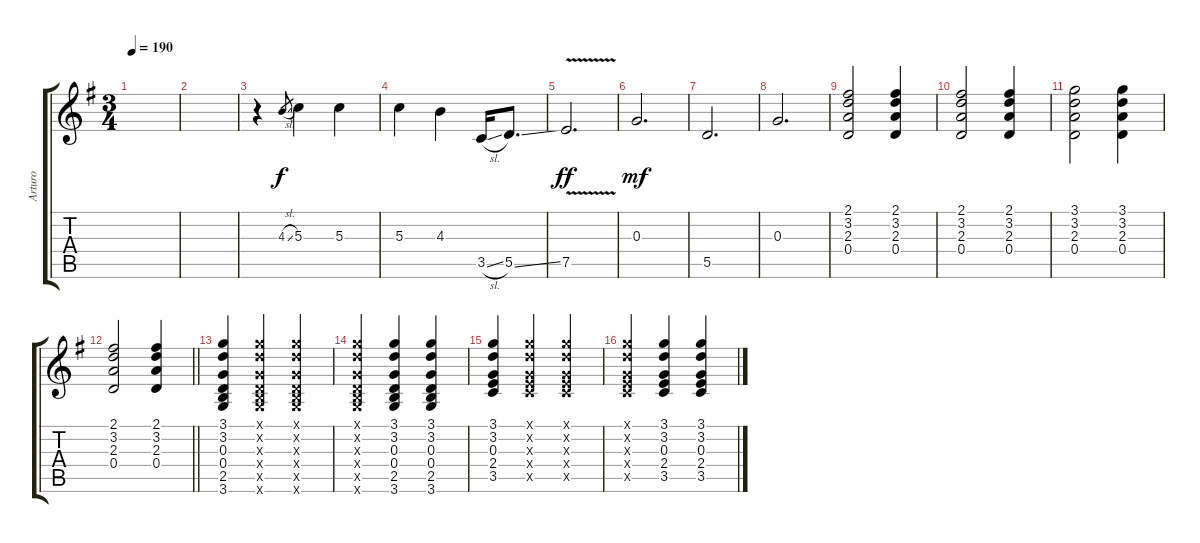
\track ("Arturo" "Arturo") {instrument acousticguitarsteel}
\staff {score tabs}
\tuning (E4 B3 G3 D3 A2 E2) {hide}
\ts (3 4)
\tempo 190
\clef g2
\ks g
|
|
r.4 4.3{sl}.8{gr} 5.3.4 5.3.4 |
5.3.4 4.3.4 3.5{sl}.16 5.5{ss}.8{d} |
7.5{v}.2{d dy ff} |
0.3.2{d dy mf} |
5.5.2{d} |
0.3.2{d} |
(2.1 3.2 2.3 0.4).2 (2.1 3.2 2.3 0.4).4 |
(2.1 3.2 2.3 0.4).2 (2.1 3.2 2.3 0.4).4 |
(3.1 3.2 2.3 0.4).2 (3.1 3.2 2.3 0.4).4 |
\barLineRight lightlight
(2.1 3.2 2.3 0.4).2 (2.1 3.2 2.3 0.4).4 |
(3.1 3.2 0.3 0.4 2.5 3.6).4 (3.1{x} 3.2{x} 0.3{x} 0.4{x} 2.5{x} 3.6{x}).4 (3.1{x} 3.2{x} 0.3{x} 0.4{x} 2.5{x} 3.6{x}).4 |
(3.1{x} 3.2{x} 0.3{x} 0.4{x} 2.5{x} 3.6{x}).4 (3.1 3.2 0.3 0.4 2.5 3.6).4 (3.1 3.2 0.3 0.4 2.5 3.6).4 |
(3.1 3.2 0.3 2.4 3.5).4 (3.1{x} 3.2{x} 0.3{x} 2.4{x} 3.5{x}).4 (3.1{x} 3.2{x} 0.3{x} 2.4{x} 3.5{x}).4 |
(3.1{x} 3.2{x} 0.3{x} 2.4{x} 3.5{x}).4 (3.1 3.2 0.3 2.4 3.5).4 (3.1 3.2 0.3 2.4 3.5).4
